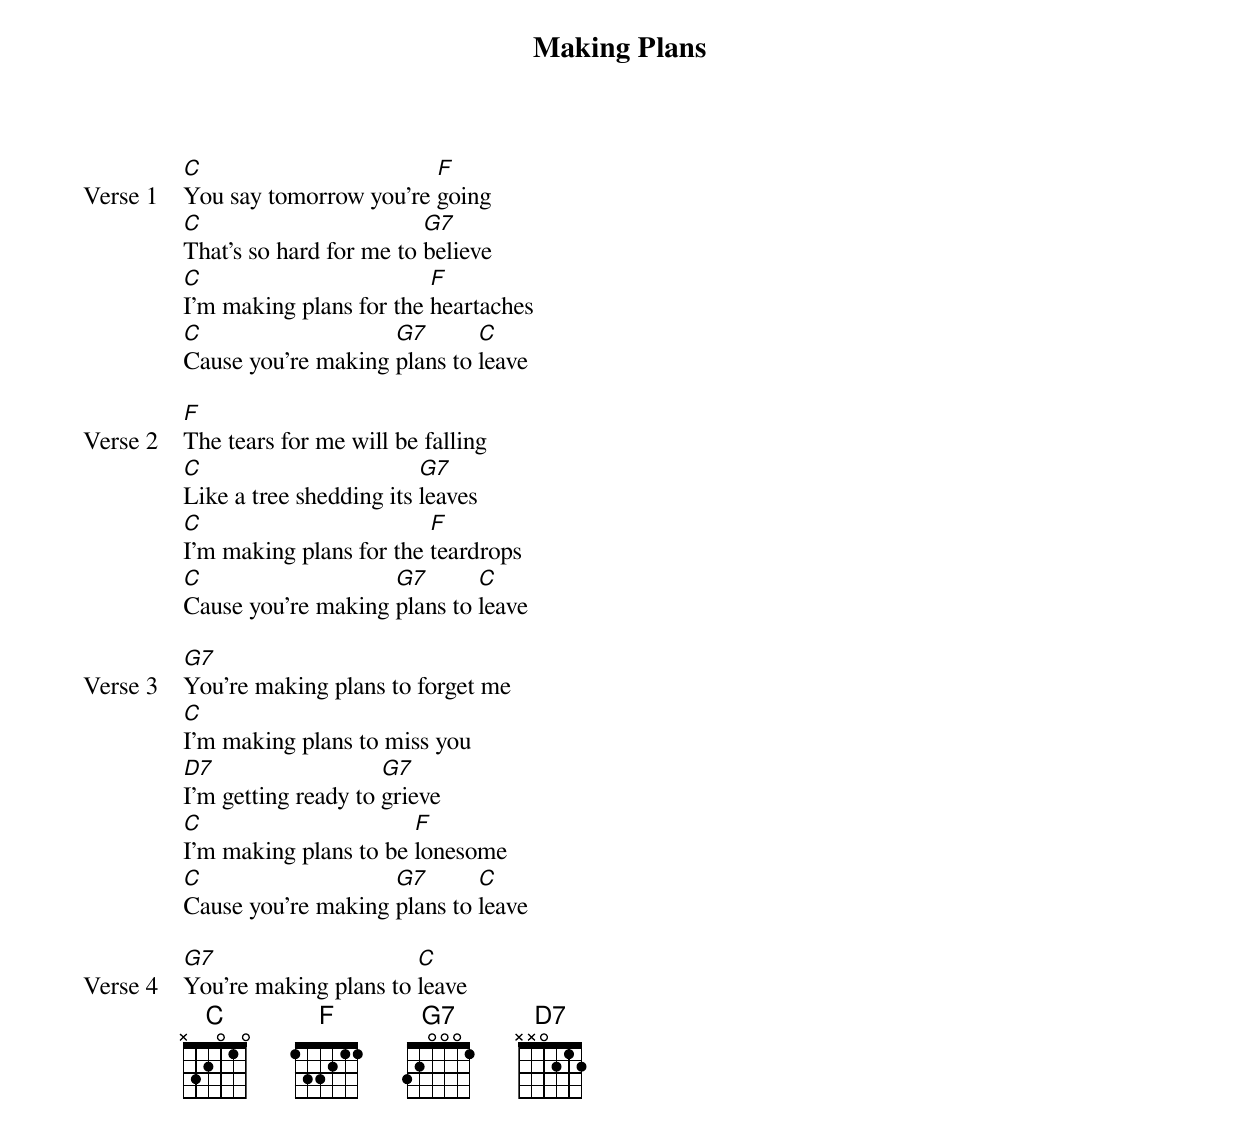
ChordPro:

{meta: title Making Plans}
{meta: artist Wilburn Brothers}
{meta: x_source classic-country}
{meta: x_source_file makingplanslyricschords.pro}
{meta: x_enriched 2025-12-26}

{start_of_verse: Verse 1}
[C]You say tomorrow you're [F]going
[C]That's so hard for me to [G7]believe
[C]I'm making plans for the [F]heartaches
[C]Cause you're making [G7]plans to [C]leave
{end_of_verse}

{start_of_verse: Verse 2}
[F]The tears for me will be falling
[C]Like a tree shedding its [G7]leaves
[C]I'm making plans for the [F]teardrops
[C]Cause you're making [G7]plans to [C]leave
{end_of_verse}

{start_of_verse: Verse 3}
[G7]You're making plans to forget me
[C]I'm making plans to miss you
[D7]I'm getting ready to [G7]grieve
[C]I'm making plans to be [F]lonesome
[C]Cause you're making [G7]plans to [C]leave
{end_of_verse}

{start_of_verse: Verse 4}
[G7]You're making plans to [C]leave
{end_of_verse}
